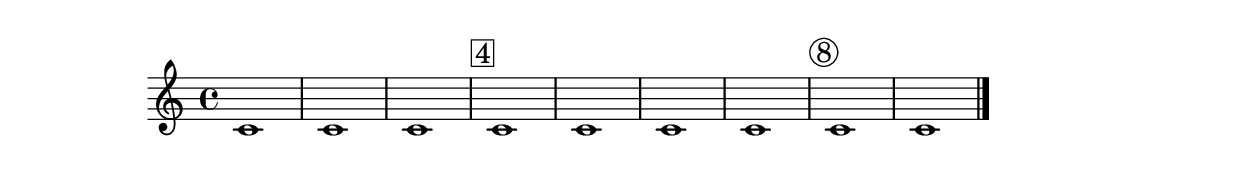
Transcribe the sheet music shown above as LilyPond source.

%% DO NOT EDIT this file manually; it is automatically
%% generated from LSR http://lsr.dsi.unimi.it
%% Make any changes in LSR itself, or in Documentation/snippets/new/ ,
%% and then run scripts/auxiliar/makelsr.py
%%
%% This file is in the public domain.
\version "2.17.6"

\header {
  lsrtags = "rhythms, tweaks-and-overrides"

  texidoc = "
Bar numbers can also be printed inside boxes or circles.

"
  doctitle = "Printing bar numbers inside boxes or circles"
} % begin verbatim


\relative c' {
  % Prevent bar numbers at the end of a line and permit them elsewhere
  \override Score.BarNumber.break-visibility = #end-of-line-invisible
  \set Score.barNumberVisibility = #(every-nth-bar-number-visible 4)

  % Increase the size of the bar number by 2
  \override Score.BarNumber.font-size = #2

  % Draw a box round the following bar number(s)
  \override Score.BarNumber.stencil
    = #(make-stencil-boxer 0.1 0.25 ly:text-interface::print)
  \repeat unfold 5 { c1 }

  % Draw a circle round the following bar number(s)
  \override Score.BarNumber.stencil
    = #(make-stencil-circler 0.1 0.25 ly:text-interface::print)
  \repeat unfold 4 { c1 } \bar "|."
}
